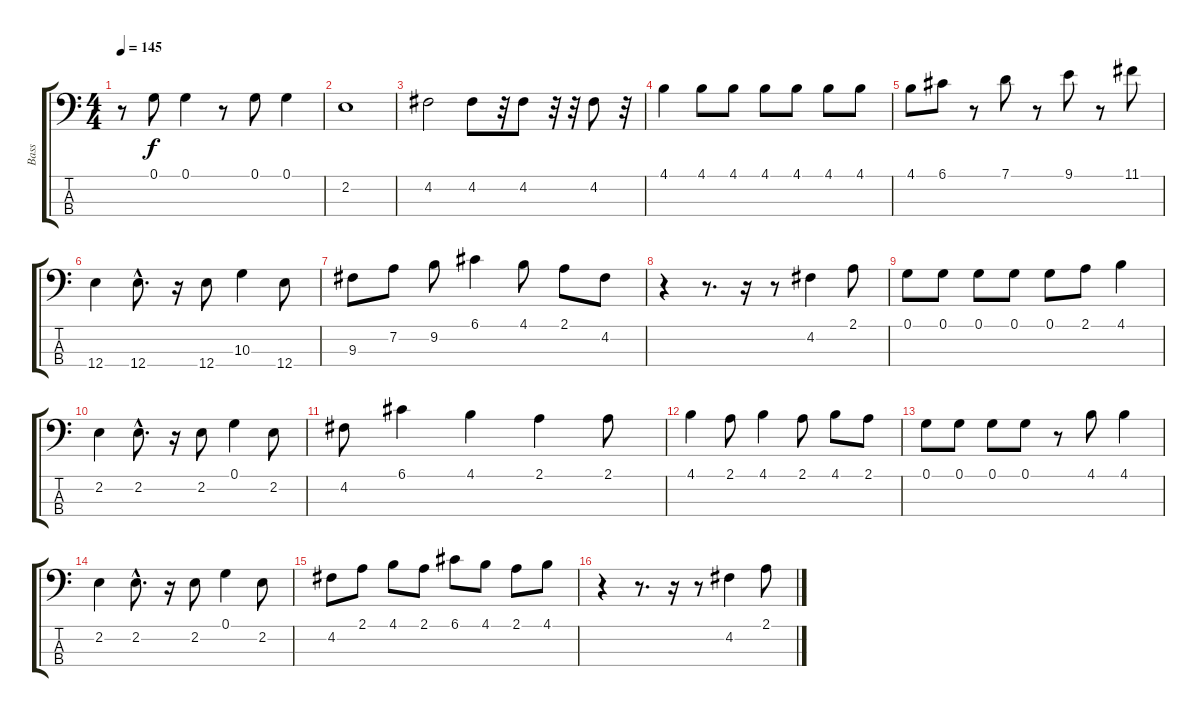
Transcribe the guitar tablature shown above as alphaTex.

\track ("Bass" "Bass") {instrument electricbassfinger}
\staff {score tabs}
\tuning (G2 D2 A1 E1) {hide}
\ts (4 4)
\tempo 145
\clef f4
\ks c
r.8{dy f} 0.1.8 0.1.4 r.8 0.1.8 0.1.4 |
2.2.1 |
4.2.2 4.2.8 r.32 4.2.8 r.32 r.32 4.2.8 r.32 |
4.1.4 4.1.8 4.1.8 4.1.8 4.1.8 4.1.8 4.1.8 |
4.1.8 6.1.8 r.8 7.1.8 r.8 9.1.8 r.8 11.1.8 |
12.4.4 12.4{hac}.8{d} r.16 12.4.8 10.3.4 12.4.8 |
9.3.8 7.2.8 9.2.8 6.1.4 4.1.8 2.1.8 4.2.8 |
r.4 r.8{d} r.16 r.8 4.2.4 2.1.8 |
0.1.8 0.1.8 0.1.8 0.1.8 0.1.8 2.1.8 4.1.4 |
2.2.4 2.2{hac}.8{d} r.16 2.2.8 0.1.4 2.2.8 |
4.2.8 6.1.4 4.1.4 2.1.4 2.1.8 |
4.1.4 2.1.8 4.1.4 2.1.8 4.1.8 2.1.8 |
0.1.8 0.1.8 0.1.8 0.1.8 r.8 4.1.8 4.1.4 |
2.2.4 2.2{hac}.8{d} r.16 2.2.8 0.1.4 2.2.8 |
4.2.8 2.1.8 4.1.8 2.1.8 6.1.8 4.1.8 2.1.8 4.1.8 |
r.4 r.8{d} r.16 r.8 4.2.4 2.1.8
